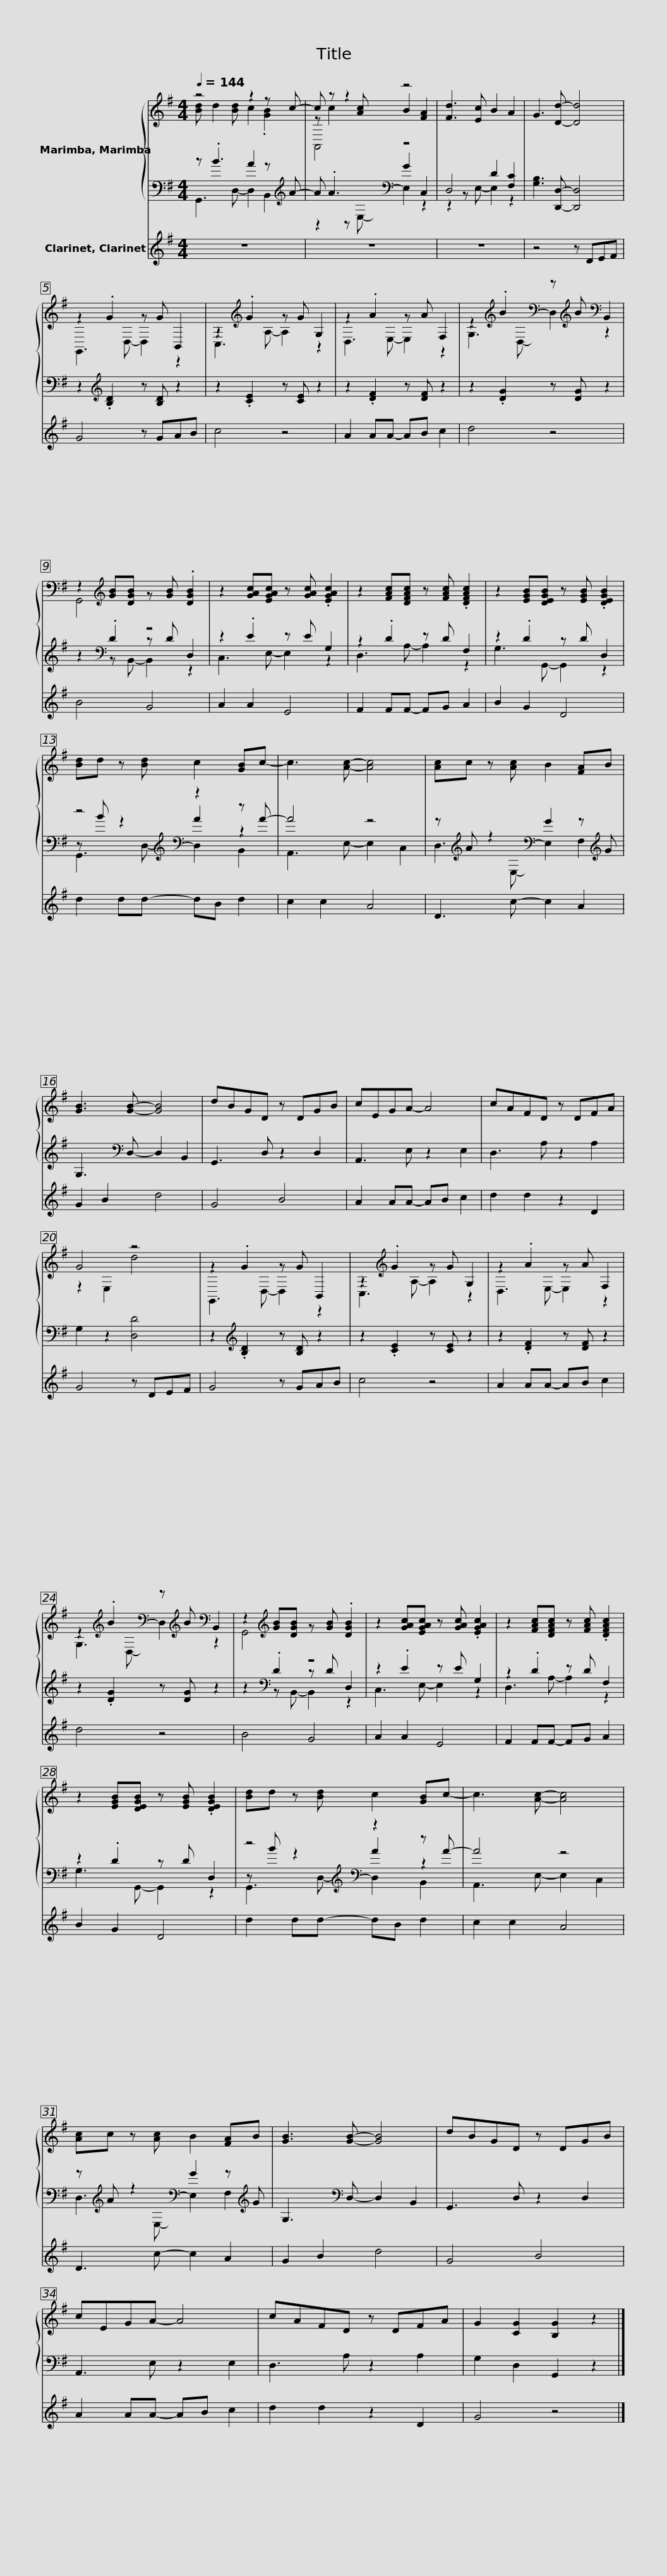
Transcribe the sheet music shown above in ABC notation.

X:1
%%score { ( 1 2 5 ) | ( 3 4 6 ) } 7
L:1/8
Q:1/4=144
M:4/4
I:linebreak $
K:G
V:1 treble
V:2 treble
V:5 treble
V:3 bass
V:4 bass
V:6 bass
V:7 treble
V:1
 z4 z2 z c- | c z z2 z4 | [Fd]3 [Ec] B2 A2 | G3 [Dd]- [Dd]4 |$ z2 .G2 z G B,,2 | %5
 z2[K:treble] .G2 z G G,2 | z2 .A2 z A F,2 | z2[K:treble] .B2[K:bass] z[K:treble] B[K:bass] B,,2 |$ z2[K:treble] [GB][DGB] z [GB] .[DGB]2 | z2 [GAc][EGAc] z [GAc] .[EGAc]2 | %10
 z2 [FAc][DFAc] z [FAc] .[DFAc]2 | z2 [EGB][DEGB] z [EGB] .[DEGB]2 |$ [Bd]d z [Bd] c2 [GB]c- | c3 [Ac]- [Ac]4 | [Ac]c z [Ac] B2 [FA]B | %15
 [GB]3 [GB]- [GB]4 |$ dBGD z DGB | cEGA- A4 | cAFD z DFA | G4 z4 | %20
 z2 .G2 z G B,,2 |$ z2[K:treble] .G2 z G G,2 | z2 .A2 z A F,2 | z2[K:treble] .B2[K:bass] z[K:treble] B[K:bass] B,,2 | z2[K:treble] [GB][DGB] z [GB] .[DGB]2 |$ %25
 z2 [GAc][EGAc] z [GAc] .[EGAc]2 | z2 [FAc][DFAc] z [FAc] .[DFAc]2 | z2 [EGB][DEGB] z [EGB] .[DEGB]2 | [Bd]d z [Bd] c2 [GB]c- |$ c3 [Ac]- [Ac]4 | %30
 [Ac]c z [Ac] B2 [FA]B | [GB]3 [GB]- [GB]4 | dBGD z DGB | cEGA- A4 |$ cAFD z DFA | %35
 G2 [CG]2 [B,G]2 z2 |] %36
V:2
 [Bd] d2 [Bd] c2 .[GB]2 | z c2 [Ac] B2 [FA]2 | x8 | x8 |$ G,,3 D,- D,2 z2 | %5
 C,3[K:treble] A,- A,2 z2 | D,3 E,- E,2 z2 | G,3[K:treble][K:bass] D,- D,2[K:treble][K:bass] z2 |$ G,,4[K:treble] z4 | x8 | %10
 x8 | x8 |$ x8 | x8 | x8 | %15
 x8 |$ x8 | x8 | x8 | z2 E,2 d4 | %20
 G,,3 D,- D,2 z2 |$ C,3[K:treble] A,- A,2 z2 | D,3 E,- E,2 z2 | G,3[K:treble][K:bass] D,- D,2[K:treble][K:bass] z2 | G,,4[K:treble] z4 |$ %25
 x8 | x8 | x8 | x8 |$ x8 | %30
 x8 | x8 | x8 | x8 |$ x8 | %35
 x8 |] %36
V:3
 z .B3 A2 z[K:treble] A- | A .A3[K:bass] G2 C,2 | D,4 D2 [F,C]2 | [G,B,]3 [D,,D,]- [D,,D,]4 |$ z2[K:treble] .[B,D]2 z [B,D] z2 | %5
 z2 .[CE]2 z [CE] z2 | z2 .[DF]2 z [DF] z2 | z2 .[DG]2 z [DG] z2 |$ z2[K:bass] .D2 z D D,2 | z2 .E2 z E G,2 | %10
 z2 .D2 z D F,2 | z2 .D2 z D D,2 |$ z4[K:treble][K:bass] z2 z A- | A4 z4 | z[K:treble] A z2[K:bass] G2 z[K:treble] G | %15
 G,3[K:bass] D,- D,2 B,,2 |$ G,,3 D, z2 D,2 | A,,3 E, z2 E,2 | D,3 A, z2 A,2 | G,2 z2 [D,D]4 | %20
 z2[K:treble] .[B,D]2 z [B,D] z2 |$ z2 .[CE]2 z [CE] z2 | z2 .[DF]2 z [DF] z2 | z2 .[DG]2 z [DG] z2 | z2[K:bass] .D2 z D D,2 |$ %25
 z2 .E2 z E G,2 | z2 .D2 z D F,2 | z2 .D2 z D D,2 | z4[K:treble][K:bass] z2 z A- |$ A4 z4 | %30
 z[K:treble] A z2[K:bass] G2 z[K:treble] G | G,3[K:bass] D,- D,2 B,,2 | G,,3 D, z2 D,2 | A,,3 E, z2 E,2 |$ D,3 A, z2 A,2 | %35
 G,2 D,2 G,,2 z2 |] %36
V:4
 G,,3 D,- D,2 B,,2[K:treble] | z2 z[K:bass] E,- E,2 z2 | z2 z E,- E,2 z2 | x8 |$ x2[K:treble] x6 | %5
 x8 | x8 | x8 |$ z2[K:bass] z B,,- B,,2 z2 | C,3 E,- E,2 z2 | %10
 D,3 A,- A,2 z2 | G,3 G,,- G,,2 z2 |$ z[K:treble] B z2[K:bass] A2 z2 | A,,3 E,- E,2 C,2 | D,3[K:treble][K:bass] E,- E,2 F,2[K:treble] | %15
 x3[K:bass] x5 |$ x8 | x8 | x8 | x8 | %20
 x2[K:treble] x6 |$ x8 | x8 | x8 | z2[K:bass] z B,,- B,,2 z2 |$ %25
 C,3 E,- E,2 z2 | D,3 A,- A,2 z2 | G,3 G,,- G,,2 z2 | z[K:treble] B z2[K:bass] A2 z2 |$ A,,3 E,- E,2 C,2 | %30
 D,3[K:treble][K:bass] E,- E,2 F,2[K:treble] | x3[K:bass] x5 | x8 | x8 |$ x8 | %35
 x8 |] %36
V:5
 x8 | A,,4 z4 | x8 | x8 |$ x8 | %5
 x2[K:treble] x6 | x8 | x2[K:treble] x[K:bass] x2[K:treble] x[K:bass] x2 |$ x2[K:treble] x6 | x8 | %10
 x8 | x8 |$ x8 | x8 | x8 | %15
 x8 |$ x8 | x8 | x8 | x8 | %20
 x8 |$ x2[K:treble] x6 | x8 | x2[K:treble] x[K:bass] x2[K:treble] x[K:bass] x2 | x2[K:treble] x6 |$ %25
 x8 | x8 | x8 | x8 |$ x8 | %30
 x8 | x8 | x8 | x8 |$ x8 | %35
 x8 |] %36
V:6
 x7[K:treble] x | x3[K:bass] x5 | x8 | x8 |$ x2[K:treble] x6 | %5
 x8 | x8 | x8 |$ x2[K:bass] x6 | x8 | %10
 x8 | x8 |$ G,,3[K:treble][K:bass] D,- D,2 B,,2 | x8 | x[K:treble] x2[K:bass] x4[K:treble] x | %15
 x3[K:bass] x5 |$ x8 | x8 | x8 | x8 | %20
 x2[K:treble] x6 |$ x8 | x8 | x8 | x2[K:bass] x6 |$ %25
 x8 | x8 | x8 | G,,3[K:treble][K:bass] D,- D,2 B,,2 |$ x8 | %30
 x[K:treble] x2[K:bass] x4[K:treble] x | x3[K:bass] x5 | x8 | x8 |$ x8 | %35
 x8 |] %36
V:7
 z8 | z8 | z8 | z4 z DEF |$ G4 z GAB | %5
 c4 z4 | A2 AA- AB c2 | d4 z4 |$ B4 G4 | A2 A2 E4 | %10
 F2 FF- FG A2 | B2 G2 D4 |$ d2 dd- dB d2 | c2 c2 A4 | D3 c- c2 A2 | %15
 G2 B2 d4 |$ G4 B4 | A2 AA- AB c2 | d2 d2 z2 D2 | G4 z DEF | %20
 G4 z GAB |$ c4 z4 | A2 AA- AB c2 | d4 z4 | B4 G4 |$ %25
 A2 A2 E4 | F2 FF- FG A2 | B2 G2 D4 | d2 dd- dB d2 |$ c2 c2 A4 | %30
 D3 c- c2 A2 | G2 B2 d4 | G4 B4 | A2 AA- AB c2 |$ d2 d2 z2 D2 | %35
 G4 z4 |] %36
